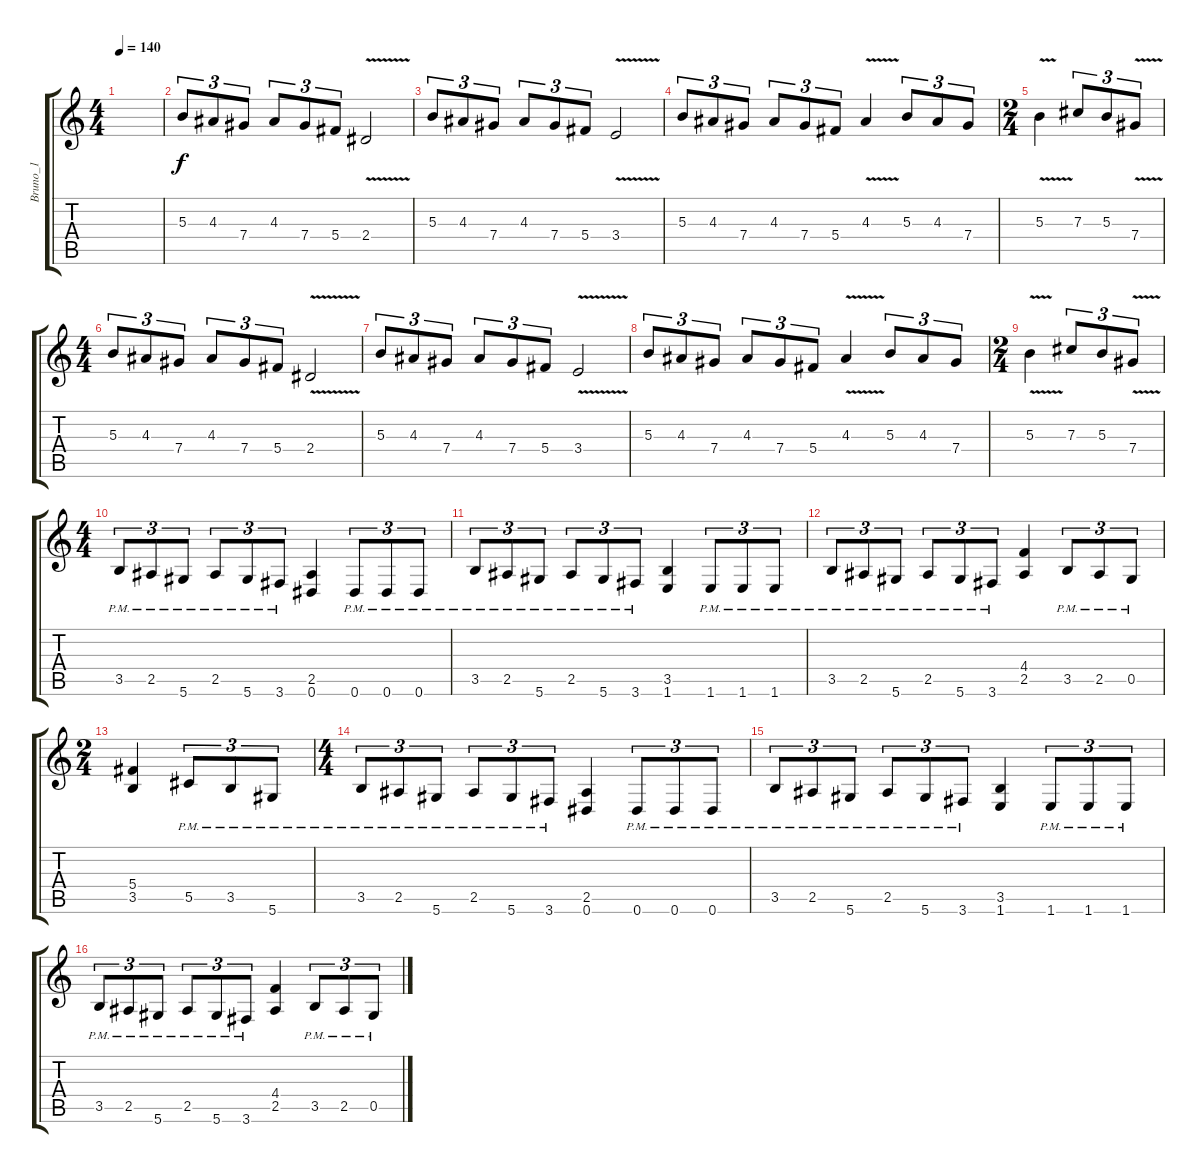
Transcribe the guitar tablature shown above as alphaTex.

\track ("Bruno_1" "Bruno_1") {instrument distortionguitar}
\staff {score tabs}
\tuning (Eb4 Bb3 Gb3 Db3 Ab2 Eb2) {hide}
\ts (4 4)
\tempo 140
\clef g2
\ks c
|
5.3.8{tu (3 2)} 4.3.8{tu (3 2)} 7.4.8{tu (3 2)} 4.3.8{tu (3 2)} 7.4.8{tu (3 2)} 5.4.8{tu (3 2)} 2.4{v}.2 |
5.3.8{tu (3 2)} 4.3.8{tu (3 2)} 7.4.8{tu (3 2)} 4.3.8{tu (3 2)} 7.4.8{tu (3 2)} 5.4.8{tu (3 2)} 3.4{v}.2 |
5.3.8{tu (3 2)} 4.3.8{tu (3 2)} 7.4.8{tu (3 2)} 4.3.8{tu (3 2)} 7.4.8{tu (3 2)} 5.4.8{tu (3 2)} 4.3{v}.4 5.3.8{tu (3 2)} 4.3.8{tu (3 2)} 7.4.8{tu (3 2)} |
\ts (2 4)
5.3{v}.4 7.3.8{tu (3 2)} 5.3.8{tu (3 2)} 7.4{v}.8{tu (3 2)} |
\ts (4 4)
5.3.8{tu (3 2)} 4.3.8{tu (3 2)} 7.4.8{tu (3 2)} 4.3.8{tu (3 2)} 7.4.8{tu (3 2)} 5.4.8{tu (3 2)} 2.4{v}.2 |
5.3.8{tu (3 2)} 4.3.8{tu (3 2)} 7.4.8{tu (3 2)} 4.3.8{tu (3 2)} 7.4.8{tu (3 2)} 5.4.8{tu (3 2)} 3.4{v}.2 |
5.3.8{tu (3 2)} 4.3.8{tu (3 2)} 7.4.8{tu (3 2)} 4.3.8{tu (3 2)} 7.4.8{tu (3 2)} 5.4.8{tu (3 2)} 4.3{v}.4 5.3.8{tu (3 2)} 4.3.8{tu (3 2)} 7.4.8{tu (3 2)} |
\ts (2 4)
5.3{v}.4 7.3.8{tu (3 2)} 5.3.8{tu (3 2)} 7.4{v}.8{tu (3 2)} |
\ts (4 4)
3.5{pm}.8{tu (3 2)} 2.5{pm}.8{tu (3 2)} 5.6{pm}.8{tu (3 2)} 2.5{pm}.8{tu (3 2)} 5.6{pm}.8{tu (3 2)} 3.6{pm}.8{tu (3 2)} (2.5 0.6).4 0.6{pm}.8{tu (3 2)} 0.6{pm}.8{tu (3 2)} 0.6{pm}.8{tu (3 2)} |
3.5{pm}.8{tu (3 2)} 2.5{pm}.8{tu (3 2)} 5.6{pm}.8{tu (3 2)} 2.5{pm}.8{tu (3 2)} 5.6{pm}.8{tu (3 2)} 3.6{pm}.8{tu (3 2)} (3.5 1.6).4 1.6{pm}.8{tu (3 2)} 1.6{pm}.8{tu (3 2)} 1.6{pm}.8{tu (3 2)} |
3.5{pm}.8{tu (3 2)} 2.5{pm}.8{tu (3 2)} 5.6{pm}.8{tu (3 2)} 2.5{pm}.8{tu (3 2)} 5.6{pm}.8{tu (3 2)} 3.6{pm}.8{tu (3 2)} (4.4 2.5).4 3.5{pm}.8{tu (3 2)} 2.5{pm}.8{tu (3 2)} 0.5{pm}.8{tu (3 2)} |
\ts (2 4)
(5.4 3.5).4 5.5{pm}.8{tu (3 2)} 3.5{pm}.8{tu (3 2)} 5.6{pm}.8{tu (3 2)} |
\ts (4 4)
3.5{pm}.8{tu (3 2)} 2.5{pm}.8{tu (3 2)} 5.6{pm}.8{tu (3 2)} 2.5{pm}.8{tu (3 2)} 5.6{pm}.8{tu (3 2)} 3.6{pm}.8{tu (3 2)} (2.5 0.6).4 0.6{pm}.8{tu (3 2)} 0.6{pm}.8{tu (3 2)} 0.6{pm}.8{tu (3 2)} |
3.5{pm}.8{tu (3 2)} 2.5{pm}.8{tu (3 2)} 5.6{pm}.8{tu (3 2)} 2.5{pm}.8{tu (3 2)} 5.6{pm}.8{tu (3 2)} 3.6{pm}.8{tu (3 2)} (3.5 1.6).4 1.6{pm}.8{tu (3 2)} 1.6{pm}.8{tu (3 2)} 1.6{pm}.8{tu (3 2)} |
3.5{pm}.8{tu (3 2)} 2.5{pm}.8{tu (3 2)} 5.6{pm}.8{tu (3 2)} 2.5{pm}.8{tu (3 2)} 5.6{pm}.8{tu (3 2)} 3.6{pm}.8{tu (3 2)} (4.4 2.5).4 3.5{pm}.8{tu (3 2)} 2.5{pm}.8{tu (3 2)} 0.5{pm}.8{tu (3 2)}
